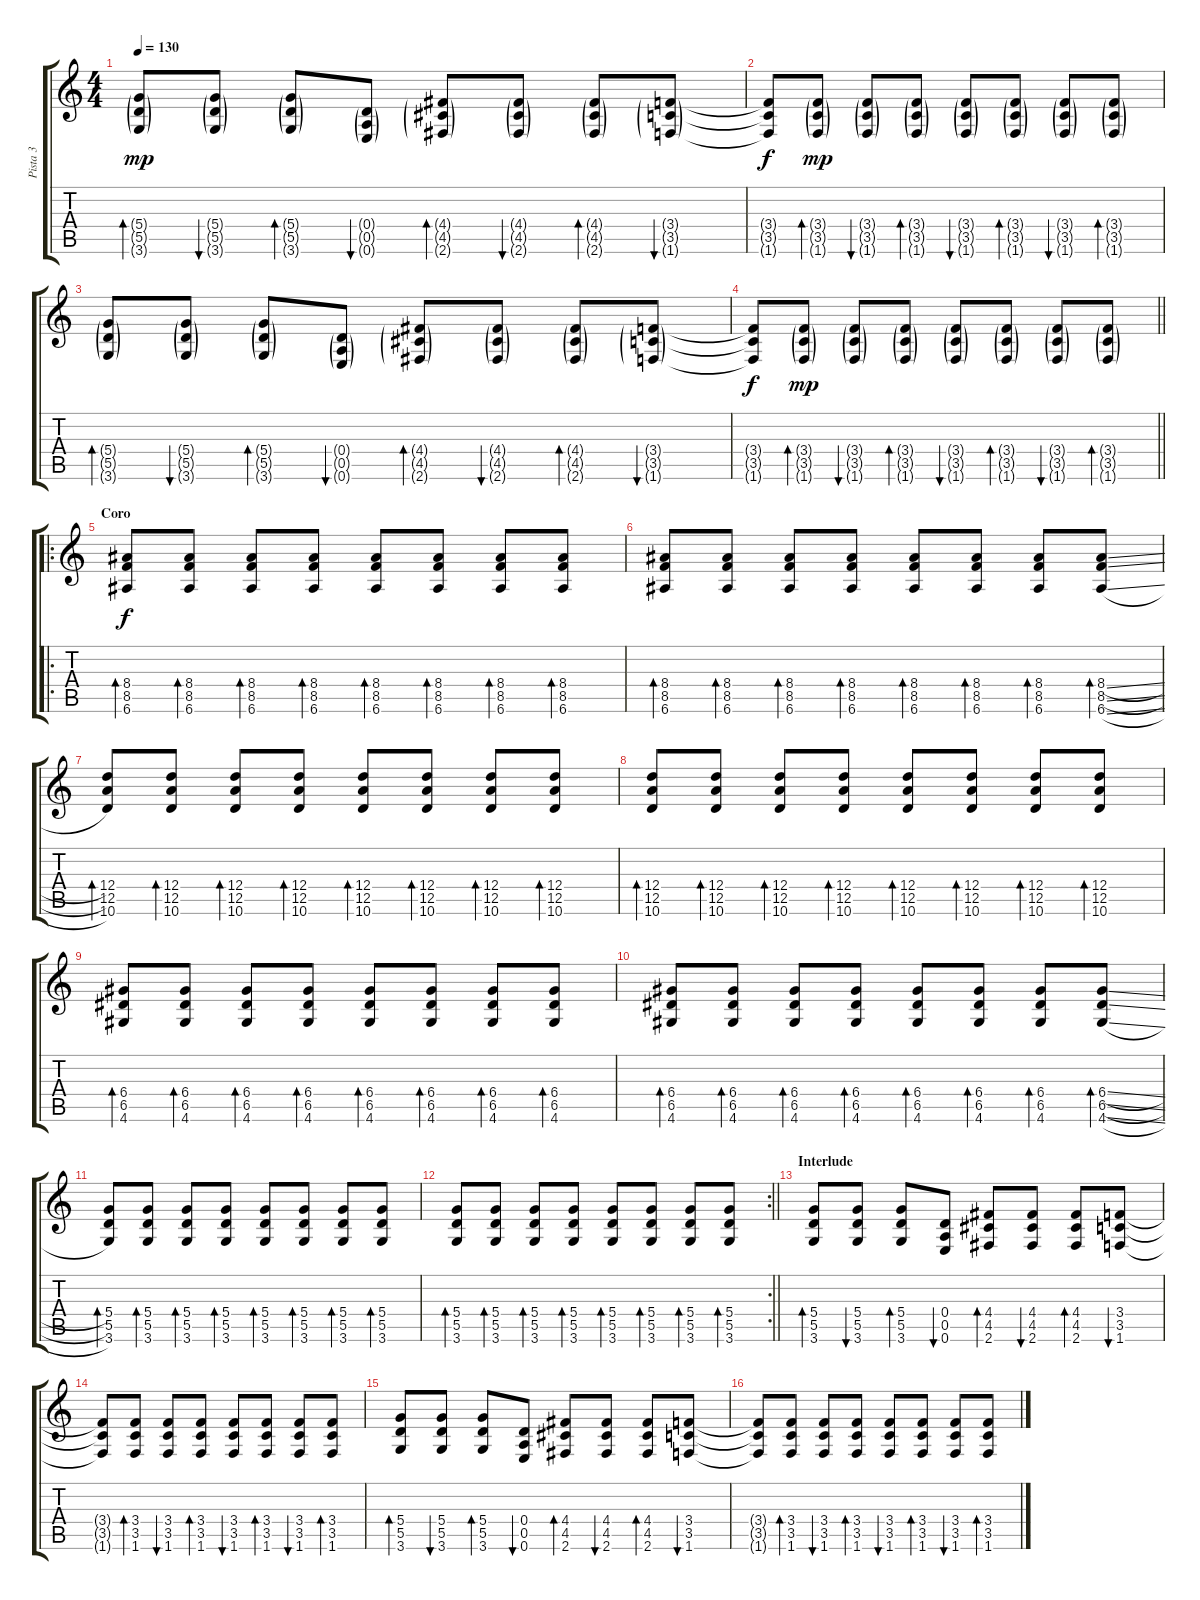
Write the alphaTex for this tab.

\track ("Pista 3" "Pista 3") {instrument overdrivenguitar}
\staff {score tabs}
\tuning (E4 B3 G3 D3 A2 E2) {hide}
\ts (4 4)
\tempo 130
\clef g2
\ks c
(5.4{g} 5.5{g} 3.6{g}).8{bd 60 dy mp} (5.4{g} 5.5{g} 3.6{g}).8{bu 60} (5.4{g} 5.5{g} 3.6{g}).8{bd 60} (0.4{g} 0.5{g} 0.6{g}).8{bu 60} (4.4{g} 4.5{g} 2.6{g}).8{bd 60} (4.4{g} 4.5{g} 2.6{g}).8{bu 60} (4.4{g} 4.5{g} 2.6{g}).8{bd 60} (3.4{g} 3.5{g} 1.6{g}).8{bu 60} |
(3.4{t} 3.5{t} 1.6{t}).8{dy f} (3.4{g} 3.5{g} 1.6{g}).8{bd 60 dy mp} (3.4{g} 3.5{g} 1.6{g}).8{bu 60} (3.4{g} 3.5{g} 1.6{g}).8{bd 60} (3.4{g} 3.5{g} 1.6{g}).8{bu 60} (3.4{g} 3.5{g} 1.6{g}).8{bd 60} (3.4{g} 3.5{g} 1.6{g}).8{bu 60} (3.4{g} 3.5{g} 1.6{g}).8{bd 60} |
(5.4{g} 5.5{g} 3.6{g}).8{bd 60} (5.4{g} 5.5{g} 3.6{g}).8{bu 60} (5.4{g} 5.5{g} 3.6{g}).8{bd 60} (0.4{g} 0.5{g} 0.6{g}).8{bu 60} (4.4{g} 4.5{g} 2.6{g}).8{bd 60} (4.4{g} 4.5{g} 2.6{g}).8{bu 60} (4.4{g} 4.5{g} 2.6{g}).8{bd 60} (3.4{g} 3.5{g} 1.6{g}).8{bu 60} |
\barLineRight lightlight
(3.4{t} 3.5{t} 1.6{t}).8{dy f} (3.4{g} 3.5{g} 1.6{g}).8{bd 60 dy mp} (3.4{g} 3.5{g} 1.6{g}).8{bu 60} (3.4{g} 3.5{g} 1.6{g}).8{bd 60} (3.4{g} 3.5{g} 1.6{g}).8{bu 60} (3.4{g} 3.5{g} 1.6{g}).8{bd 60} (3.4{g} 3.5{g} 1.6{g}).8{bu 60} (3.4{g} 3.5{g} 1.6{g}).8{bd 60} |
\ro
\section ("" "Coro")
(8.4 8.5 6.6).8{bd 60 dy f} (8.4 8.5 6.6).8{bd 60} (8.4 8.5 6.6).8{bd 60} (8.4 8.5 6.6).8{bd 60} (8.4 8.5 6.6).8{bd 60} (8.4 8.5 6.6).8{bd 60} (8.4 8.5 6.6).8{bd 60} (8.4 8.5 6.6).8{bd 60} |
(8.4 8.5 6.6).8{bd 60} (8.4 8.5 6.6).8{bd 60} (8.4 8.5 6.6).8{bd 60} (8.4 8.5 6.6).8{bd 60} (8.4 8.5 6.6).8{bd 60} (8.4 8.5 6.6).8{bd 60} (8.4 8.5 6.6).8{bd 60} (8.4{sl} 8.5{sl} 6.6{sl}).8{bd 60} |
(12.4 12.5 10.6).8{bd 60} (12.4 12.5 10.6).8{bd 60} (12.4 12.5 10.6).8{bd 60} (12.4 12.5 10.6).8{bd 60} (12.4 12.5 10.6).8{bd 60} (12.4 12.5 10.6).8{bd 60} (12.4 12.5 10.6).8{bd 60} (12.4 12.5 10.6).8{bd 60} |
(12.4 12.5 10.6).8{bd 60} (12.4 12.5 10.6).8{bd 60} (12.4 12.5 10.6).8{bd 60} (12.4 12.5 10.6).8{bd 60} (12.4 12.5 10.6).8{bd 60} (12.4 12.5 10.6).8{bd 60} (12.4 12.5 10.6).8{bd 60} (12.4 12.5 10.6).8{bd 60} |
(6.4 6.5 4.6).8{bd 60} (6.4 6.5 4.6).8{bd 60} (6.4 6.5 4.6).8{bd 60} (6.4 6.5 4.6).8{bd 60} (6.4 6.5 4.6).8{bd 60} (6.4 6.5 4.6).8{bd 60} (6.4 6.5 4.6).8{bd 60} (6.4 6.5 4.6).8{bd 60} |
(6.4 6.5 4.6).8{bd 60} (6.4 6.5 4.6).8{bd 60} (6.4 6.5 4.6).8{bd 60} (6.4 6.5 4.6).8{bd 60} (6.4 6.5 4.6).8{bd 60} (6.4 6.5 4.6).8{bd 60} (6.4 6.5 4.6).8{bd 60} (6.4{sl} 6.5{sl} 4.6{sl}).8{bd 60} |
(5.4 5.5 3.6).8{bd 60} (5.4 5.5 3.6).8{bd 60} (5.4 5.5 3.6).8{bd 60} (5.4 5.5 3.6).8{bd 60} (5.4 5.5 3.6).8{bd 60} (5.4 5.5 3.6).8{bd 60} (5.4 5.5 3.6).8{bd 60} (5.4 5.5 3.6).8{bd 60} |
\rc 2
\barLineRight lightlight
(5.4 5.5 3.6).8{bd 60} (5.4 5.5 3.6).8{bd 60} (5.4 5.5 3.6).8{bd 60} (5.4 5.5 3.6).8{bd 60} (5.4 5.5 3.6).8{bd 60} (5.4 5.5 3.6).8{bd 60} (5.4 5.5 3.6).8{bd 60} (5.4 5.5 3.6).8{bd 60} |
\section ("" "Interlude")
(5.4 5.5 3.6).8{bd 60} (5.4 5.5 3.6).8{bu 60} (5.4 5.5 3.6).8{bd 60} (0.4 0.5 0.6).8{bu 60} (4.4 4.5 2.6).8{bd 60} (4.4 4.5 2.6).8{bu 60} (4.4 4.5 2.6).8{bd 60} (3.4 3.5 1.6).8{bu 60} |
(3.4{t} 3.5{t} 1.6{t}).8 (3.4 3.5 1.6).8{bd 60} (3.4 3.5 1.6).8{bu 60} (3.4 3.5 1.6).8{bd 60} (3.4 3.5 1.6).8{bu 60} (3.4 3.5 1.6).8{bd 60} (3.4 3.5 1.6).8{bu 60} (3.4 3.5 1.6).8{bd 60} |
(5.4 5.5 3.6).8{bd 60} (5.4 5.5 3.6).8{bu 60} (5.4 5.5 3.6).8{bd 60} (0.4 0.5 0.6).8{bu 60} (4.4 4.5 2.6).8{bd 60} (4.4 4.5 2.6).8{bu 60} (4.4 4.5 2.6).8{bd 60} (3.4 3.5 1.6).8{bu 60} |
(3.4{t} 3.5{t} 1.6{t}).8 (3.4 3.5 1.6).8{bd 60} (3.4 3.5 1.6).8{bu 60} (3.4 3.5 1.6).8{bd 60} (3.4 3.5 1.6).8{bu 60} (3.4 3.5 1.6).8{bd 60} (3.4 3.5 1.6).8{bu 60} (3.4 3.5 1.6).8{bd 60}
